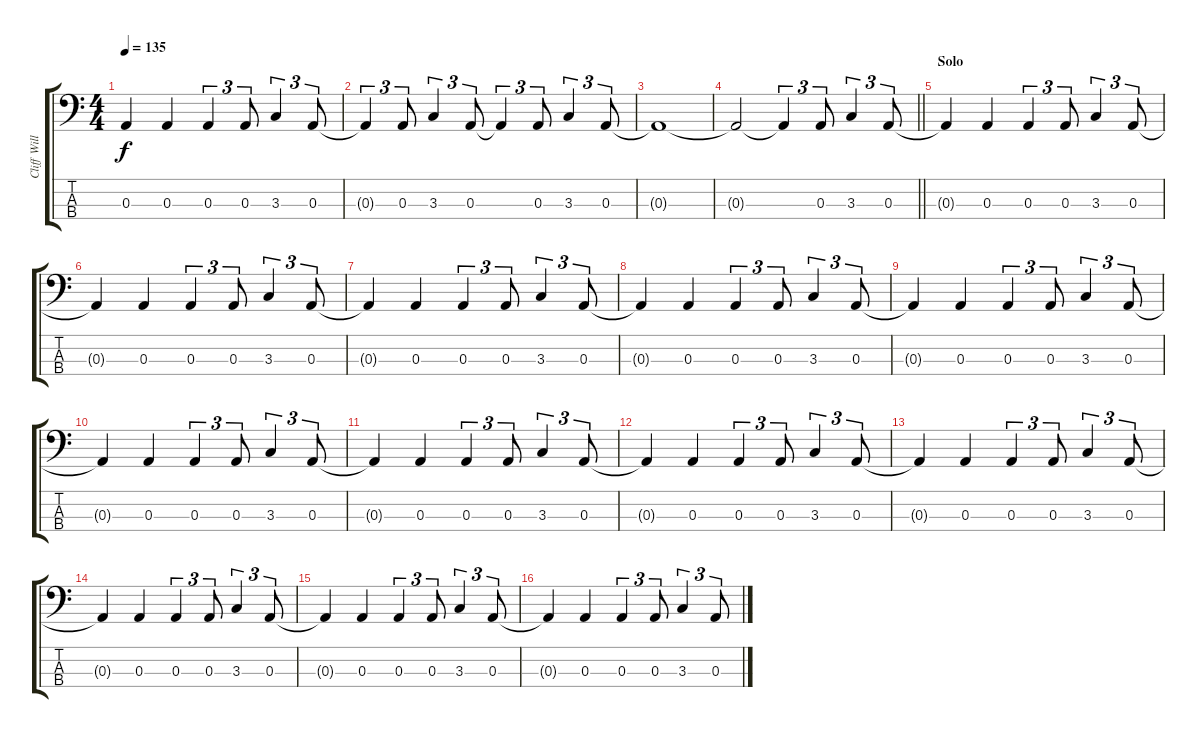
\track ("Cliff Williams" "Cliff Will") {instrument electricbassfinger}
\staff {score tabs}
\tuning (G2 D2 A1 E1) {hide}
\ts (4 4)
\tempo 135
\clef f4
\ks c
0.3{t}.4{dy f} 0.3.4 0.3.4{tu (3 2)} 0.3.8{tu (3 2)} 3.3.4{tu (3 2)} 0.3.8{tu (3 2)} |
0.3{t}.4{tu (3 2)} 0.3.8{tu (3 2)} 3.3.4{tu (3 2)} 0.3.8{tu (3 2)} 0.3{t}.4{tu (3 2)} 0.3.8{tu (3 2)} 3.3.4{tu (3 2)} 0.3.8{tu (3 2)} |
0.3{t}.1 |
\barLineRight lightlight
0.3{t}.2 0.3{t}.4{tu (3 2)} 0.3.8{tu (3 2)} 3.3.4{tu (3 2)} 0.3.8{tu (3 2)} |
\section ("" "Solo")
0.3{t}.4 0.3.4 0.3.4{tu (3 2)} 0.3.8{tu (3 2)} 3.3.4{tu (3 2)} 0.3.8{tu (3 2)} |
0.3{t}.4 0.3.4 0.3.4{tu (3 2)} 0.3.8{tu (3 2)} 3.3.4{tu (3 2)} 0.3.8{tu (3 2)} |
0.3{t}.4 0.3.4 0.3.4{tu (3 2)} 0.3.8{tu (3 2)} 3.3.4{tu (3 2)} 0.3.8{tu (3 2)} |
0.3{t}.4 0.3.4 0.3.4{tu (3 2)} 0.3.8{tu (3 2)} 3.3.4{tu (3 2)} 0.3.8{tu (3 2)} |
0.3{t}.4 0.3.4 0.3.4{tu (3 2)} 0.3.8{tu (3 2)} 3.3.4{tu (3 2)} 0.3.8{tu (3 2)} |
0.3{t}.4 0.3.4 0.3.4{tu (3 2)} 0.3.8{tu (3 2)} 3.3.4{tu (3 2)} 0.3.8{tu (3 2)} |
0.3{t}.4 0.3.4 0.3.4{tu (3 2)} 0.3.8{tu (3 2)} 3.3.4{tu (3 2)} 0.3.8{tu (3 2)} |
0.3{t}.4 0.3.4 0.3.4{tu (3 2)} 0.3.8{tu (3 2)} 3.3.4{tu (3 2)} 0.3.8{tu (3 2)} |
0.3{t}.4 0.3.4 0.3.4{tu (3 2)} 0.3.8{tu (3 2)} 3.3.4{tu (3 2)} 0.3.8{tu (3 2)} |
0.3{t}.4 0.3.4 0.3.4{tu (3 2)} 0.3.8{tu (3 2)} 3.3.4{tu (3 2)} 0.3.8{tu (3 2)} |
0.3{t}.4 0.3.4 0.3.4{tu (3 2)} 0.3.8{tu (3 2)} 3.3.4{tu (3 2)} 0.3.8{tu (3 2)} |
0.3{t}.4 0.3.4 0.3.4{tu (3 2)} 0.3.8{tu (3 2)} 3.3.4{tu (3 2)} 0.3.8{tu (3 2)}
